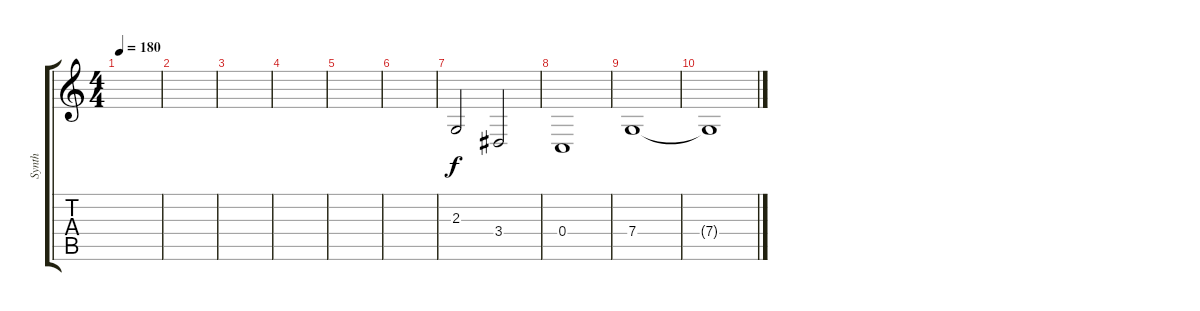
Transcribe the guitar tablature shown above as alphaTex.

\track ("Synth" "Synth") {instrument violin}
\staff {score tabs}
\tuning (D4 A3 F3 C3 G2 D2) {hide}
\ts (4 4)
\tempo 180
\clef g2
\ks c
|
|
|
|
|
|
2.3.2 3.4.2 |
0.4.1 |
7.4.1 |
7.4{t}.1
